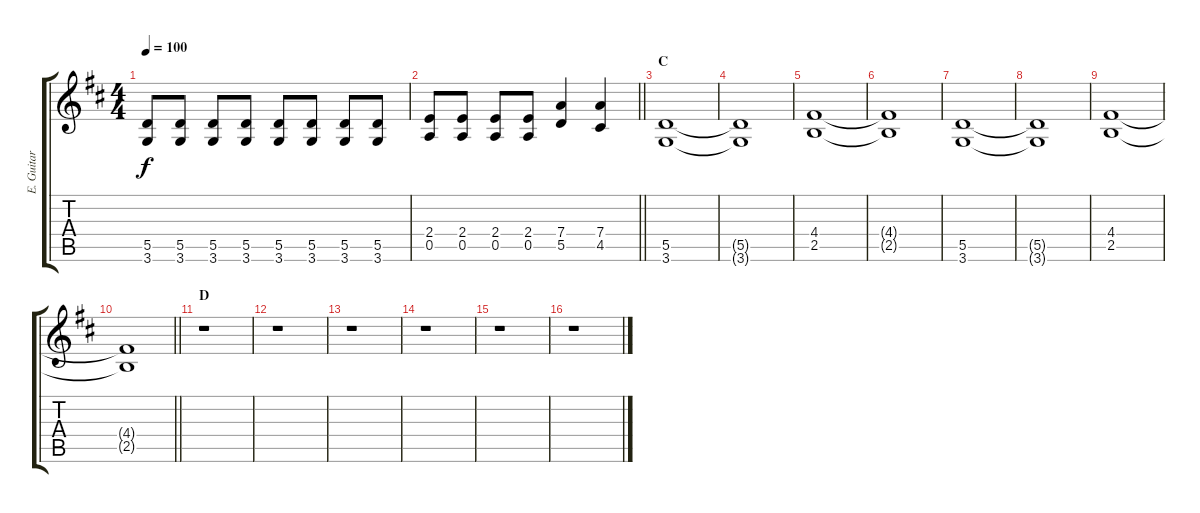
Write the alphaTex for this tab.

\track ("E. Guitar II" "E. Guitar ") {instrument overdrivenguitar}
\staff {score tabs}
\tuning (E4 B3 G3 D3 A2 E2) {hide}
\ts (4 4)
\tempo 100
\clef g2
\ks d
(5.5 3.6).8{dy f} (5.5 3.6).8 (5.5 3.6).8 (5.5 3.6).8 (5.5 3.6).8 (5.5 3.6).8 (5.5 3.6).8 (5.5 3.6).8 |
\barLineRight lightlight
(2.4 0.5).8 (2.4 0.5).8 (2.4 0.5).8 (2.4 0.5).8 (7.4 5.5).4 (7.4 4.5).4 |
\section ("" "C")
(5.5 3.6).1 |
(5.5{t} 3.6{t}).1 |
(4.4 2.5).1 |
(4.4{t} 2.5{t}).1 |
(5.5 3.6).1 |
(5.5{t} 3.6{t}).1 |
(4.4 2.5).1 |
\barLineRight lightlight
(4.4{t} 2.5{t}).1 |
\section ("" "D")
r.1 |
r.1 |
r.1 |
r.1 |
r.1 |
r.1
